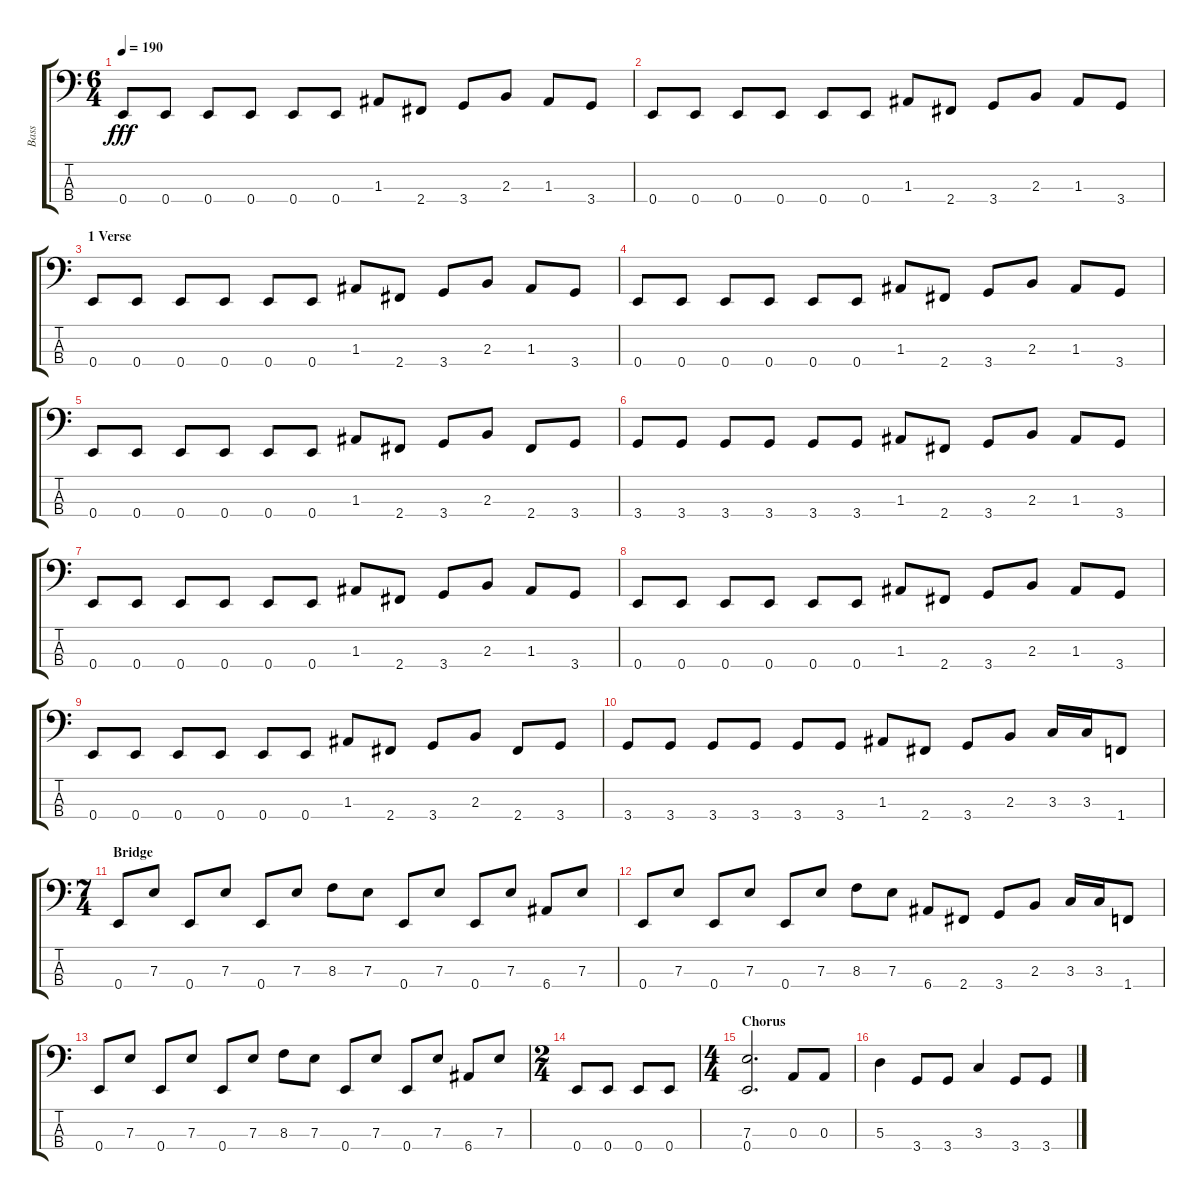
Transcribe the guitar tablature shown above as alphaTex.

\track ("Bass" "Bass") {instrument electricbasspick}
\staff {score tabs}
\tuning (G2 D2 A1 E1) {hide}
\ts (6 4)
\tempo 190
\clef f4
\ks c
0.4.8{dy fff} 0.4.8 0.4.8 0.4.8 0.4.8 0.4.8 1.3.8 2.4.8 3.4.8 2.3.8 1.3.8 3.4.8 |
0.4.8 0.4.8 0.4.8 0.4.8 0.4.8 0.4.8 1.3.8 2.4.8 3.4.8 2.3.8 1.3.8 3.4.8 |
\section ("" "1 Verse")
0.4.8 0.4.8 0.4.8 0.4.8 0.4.8 0.4.8 1.3.8 2.4.8 3.4.8 2.3.8 1.3.8 3.4.8 |
0.4.8 0.4.8 0.4.8 0.4.8 0.4.8 0.4.8 1.3.8 2.4.8 3.4.8 2.3.8 1.3.8 3.4.8 |
0.4.8 0.4.8 0.4.8 0.4.8 0.4.8 0.4.8 1.3.8 2.4.8 3.4.8 2.3.8 2.4.8 3.4.8 |
3.4.8 3.4.8 3.4.8 3.4.8 3.4.8 3.4.8 1.3.8 2.4.8 3.4.8 2.3.8 1.3.8 3.4.8 |
0.4.8 0.4.8 0.4.8 0.4.8 0.4.8 0.4.8 1.3.8 2.4.8 3.4.8 2.3.8 1.3.8 3.4.8 |
0.4.8 0.4.8 0.4.8 0.4.8 0.4.8 0.4.8 1.3.8 2.4.8 3.4.8 2.3.8 1.3.8 3.4.8 |
0.4.8 0.4.8 0.4.8 0.4.8 0.4.8 0.4.8 1.3.8 2.4.8 3.4.8 2.3.8 2.4.8 3.4.8 |
3.4.8 3.4.8 3.4.8 3.4.8 3.4.8 3.4.8 1.3.8 2.4.8 3.4.8 2.3.8 3.3.16 3.3.16 1.4.8 |
\ts (7 4)
\section ("" "Bridge")
0.4.8 7.3.8 0.4.8 7.3.8 0.4.8 7.3.8 8.3.8 7.3.8 0.4.8 7.3.8 0.4.8 7.3.8 6.4.8 7.3.8 |
0.4.8 7.3.8 0.4.8 7.3.8 0.4.8 7.3.8 8.3.8 7.3.8 6.4.8 2.4.8 3.4.8 2.3.8 3.3.16 3.3.16 1.4.8 |
0.4.8 7.3.8 0.4.8 7.3.8 0.4.8 7.3.8 8.3.8 7.3.8 0.4.8 7.3.8 0.4.8 7.3.8 6.4.8 7.3.8 |
\ts (2 4)
0.4.8 0.4.8 0.4.8 0.4.8 |
\ts (4 4)
\section ("" "Chorus")
(7.3 0.4).2{d} 0.3.8 0.3.8 |
5.3.4 3.4.8 3.4.8 3.3.4 3.4.8 3.4.8
